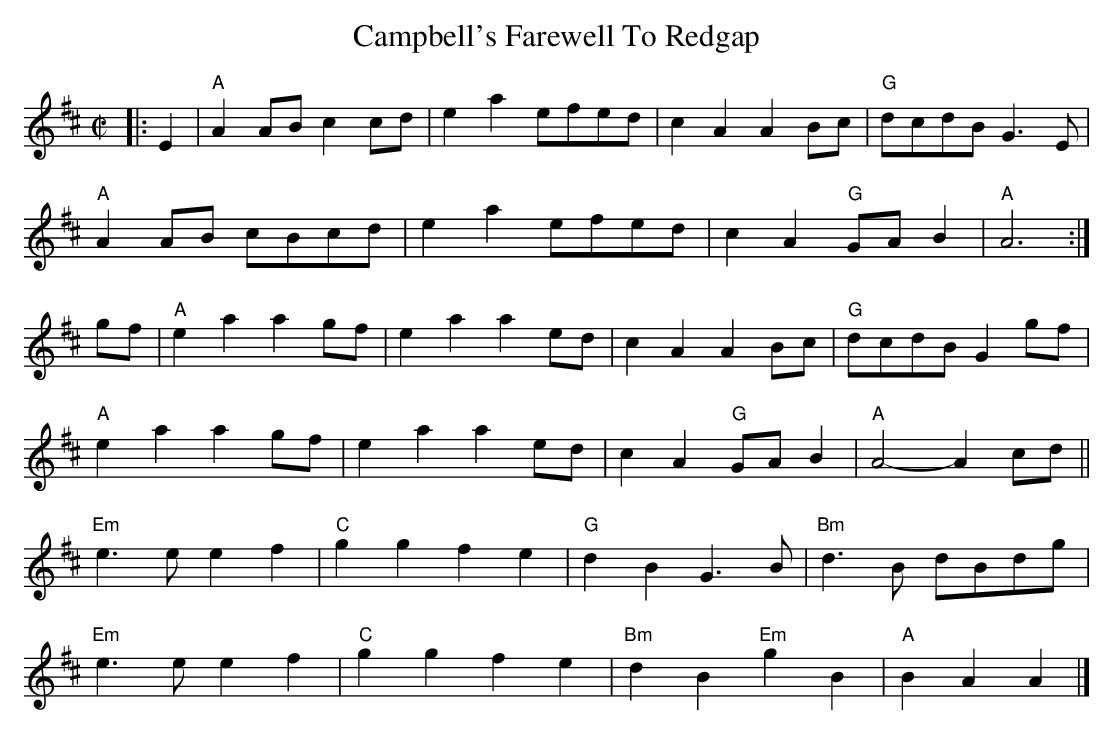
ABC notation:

X:1
T: Campbell's Farewell To Redgap
M: C|
L: 1/8
K: Amix
|:E2|"A"A2 AB c2 cd|e2 a2 efed|c2 A2 A2 Bc|"G"dcdB G2>E2|
"A"A2 AB cBcd|e2 a2 efed|c2 A2 "G"GA B2|"A"A6:|
gf|"A"e2 a2 a2 gf|e2 a2 a2 ed|c2 A2 A2 Bc|"G"dcdB G2 gf|
"A"e2 a2 a2 gf|e2 a2 a2 ed|c2 A2 "G"GA B2|"A"A4-A2 cd||
"Em"e2>e2 e2 f2|"C"g2g2 f2 e2|"G"d2 B2 G2>B2|"Bm"d2>B2 dBdg|
"Em"e2>e2 e2 f2|"C"g2g2 f2 e2|"Bm"d2 B2 "Em"g2B2|"A"B2 A2 A2|]
